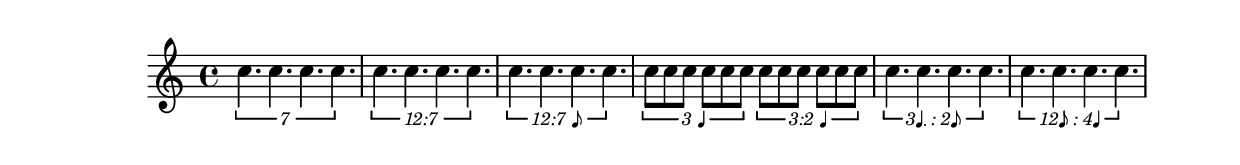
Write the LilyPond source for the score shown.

\version "2.19.82"

\relative c'' {
  \once \override TupletNumber.text =
    #(tuplet-number::non-default-tuplet-denominator-text 7)
  \tuplet 3/2  { c4. c4. c4. c4. }
  \once \override TupletNumber.text =
    #(tuplet-number::non-default-tuplet-fraction-text 12 7)
  \tuplet 3/2  { c4. c4. c4. c4. }
  \once \override TupletNumber.text =
    #(tuplet-number::append-note-wrapper
      (tuplet-number::non-default-tuplet-fraction-text 12 7) "8")
  \tuplet 3/2  { c4. c4. c4. c4. }
  \once \override TupletNumber.text =
    #(tuplet-number::append-note-wrapper
      tuplet-number::calc-denominator-text "4")
  \tuplet 3/2  { c8 c8 c8 c8 c8 c8 }
  \once \override TupletNumber.text =
    #(tuplet-number::append-note-wrapper
      tuplet-number::calc-fraction-text "4")
  \tuplet 3/2  { c8 c8 c8 c8 c8 c8 }
  \once \override TupletNumber.text =
    #(tuplet-number::fraction-with-notes "4." "8")
  \tuplet 3/2  { c4. c4. c4. c4. }
  \once \override TupletNumber.text =
    #(tuplet-number::non-default-fraction-with-notes 12 "8" 4 "4")
  \tuplet 3/2  { c4. c4. c4. c4. }
}
